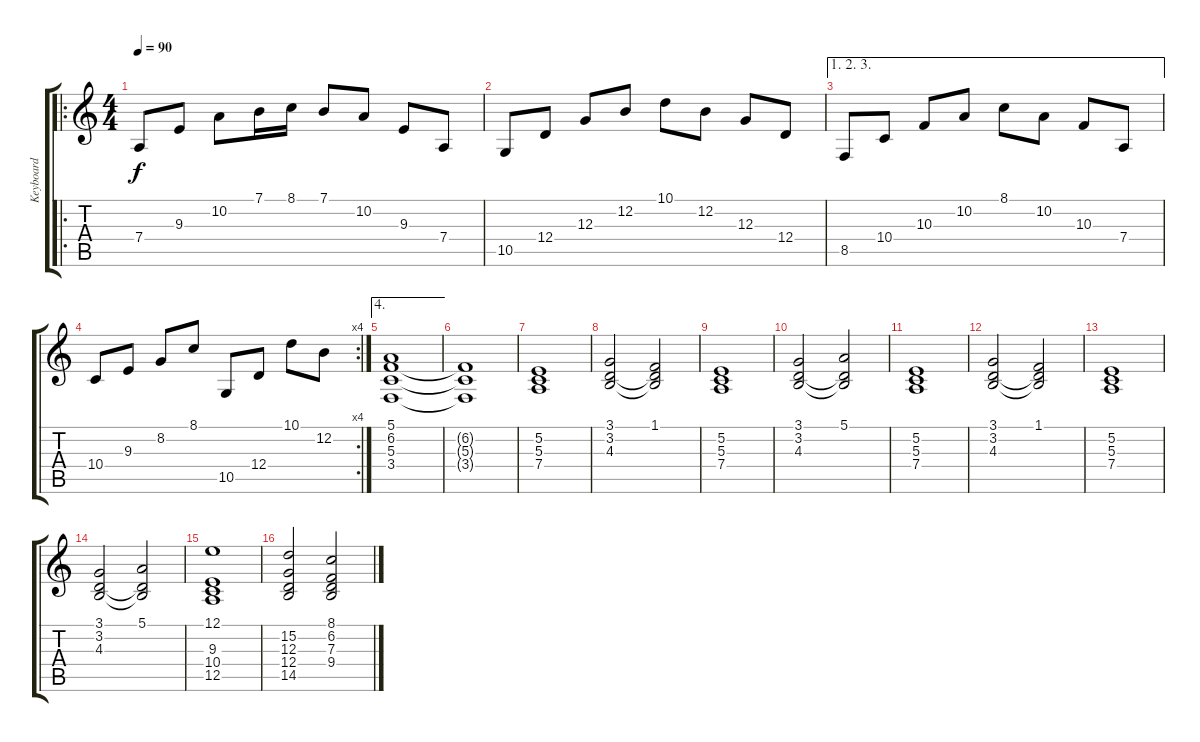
\track ("Keyboard" "Keyboard") {instrument flute}
\staff {score tabs}
\tuning (E4 B3 G3 D3 A2 E2) {hide}
\ro
\ts (4 4)
\tempo 90
\clef g2
\ks aminor
7.4.8{dy f} 9.3.8 10.2.8 7.1.16 8.1.16 7.1.8 10.2.8 9.3.8 7.4.8 |
10.5.8 12.4.8 12.3.8 12.2.8 10.1.8 12.2.8 12.3.8 12.4.8 |
\ae (1 2 3)
8.5.8 10.4.8 10.3.8 10.2.8 8.1.8 10.2.8 10.3.8 7.4.8 |
\rc 4
10.4.8 9.3.8 8.2.8 8.1.8 10.5.8 12.4.8 10.1.8 12.2.8 |
\ae 4
(5.1 6.2 5.3 3.4).1 |
(6.2{t} 5.3{t} 3.4{t}).1 |
(5.2 5.3 7.4).1 |
(3.1 3.2 4.3).2 (1.1 3.2{t} 4.3{t}).2 |
(5.2 5.3 7.4).1 |
(3.1 3.2 4.3).2 (5.1 3.2{t} 4.3{t}).2 |
(5.2 5.3 7.4).1 |
(3.1 3.2 4.3).2 (1.1 3.2{t} 4.3{t}).2 |
(5.2 5.3 7.4).1 |
(3.1 3.2 4.3).2 (5.1 3.2{t} 4.3{t}).2 |
(12.1 9.3 10.4 12.5).1 |
(15.2 12.3 12.4 14.5).2 (8.1 6.2 7.3 9.4).2
